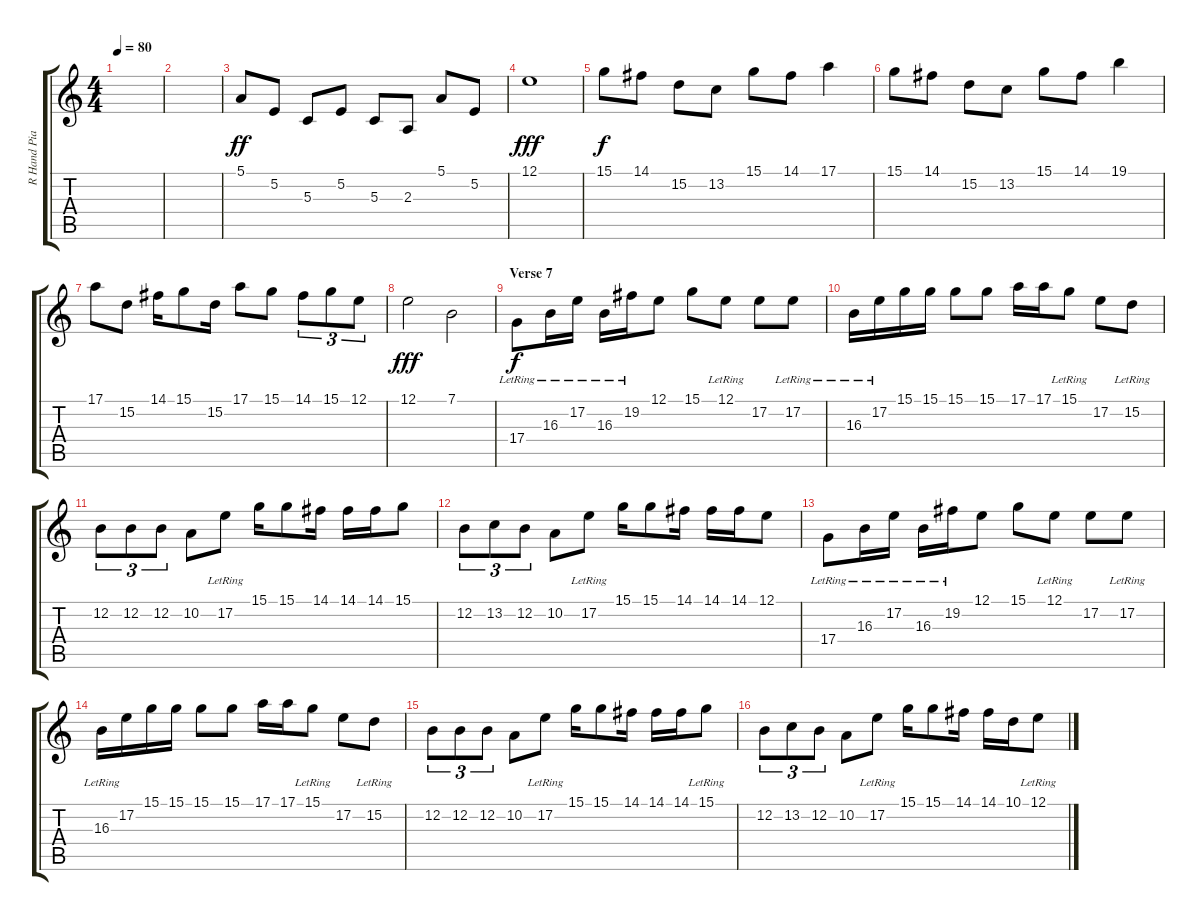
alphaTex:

\track ("R Hand Piano" "R Hand Pia") {instrument acousticgrandpiano}
\staff {score tabs}
\tuning (E4 B3 G3 D3 A2 E2) {hide}
\ts (4 4)
\tempo 80
\clef g2
\ks c
|
|
5.1.8{dy ff} 5.2.8 5.3.8 5.2.8 5.3.8 2.3.8 5.1.8 5.2.8 |
12.1.1{dy fff} |
15.1.8{dy f} 14.1.8 15.2.8 13.2.8 15.1.8 14.1.8 17.1.4 |
15.1.8 14.1.8 15.2.8 13.2.8 15.1.8 14.1.8 19.1.4 |
17.1.8 15.2.8 14.1.16 15.1.8 15.2.16 17.1.8 15.1.8 14.1.8{tu (3 2)} 15.1.8{tu (3 2)} 12.1.8{tu (3 2)} |
12.1.2{dy fff} 7.1.2 |
\section ("" "Verse 7")
17.4{lr}.8{dy f} 16.3{lr}.16 17.2{lr}.16 16.3{lr}.16 19.2{lr}.16 12.1.8 15.1.8 12.1{lr}.8 17.2.8 17.2{lr}.8 |
16.3{lr}.16 17.2{lr}.16 15.1.16 15.1.16 15.1.8 15.1.8 17.1.16 17.1.16 15.1{lr}.8 17.2.8 15.2{lr}.8 |
12.2.8{tu (3 2)} 12.2.8{tu (3 2)} 12.2.8{tu (3 2)} 10.2.8 17.2{lr}.8 15.1.16 15.1.8 14.1.16 14.1.16 14.1.16 15.1.8 |
12.2.8{tu (3 2)} 13.2.8{tu (3 2)} 12.2.8{tu (3 2)} 10.2.8 17.2{lr}.8 15.1.16 15.1.8 14.1.16 14.1.16 14.1.16 12.1.8 |
17.4{lr}.8 16.3{lr}.16 17.2{lr}.16 16.3{lr}.16 19.2{lr}.16 12.1.8 15.1.8 12.1{lr}.8 17.2.8 17.2{lr}.8 |
16.3{lr}.16 17.2{lr}.16 15.1.16 15.1.16 15.1.8 15.1.8 17.1.16 17.1.16 15.1{lr}.8 17.2.8 15.2{lr}.8 |
12.2.8{tu (3 2)} 12.2.8{tu (3 2)} 12.2.8{tu (3 2)} 10.2.8 17.2{lr}.8 15.1.16 15.1.8 14.1.16 14.1.16 14.1.16 15.1{lr}.8 |
12.2.8{tu (3 2)} 13.2.8{tu (3 2)} 12.2.8{tu (3 2)} 10.2.8 17.2{lr}.8 15.1.16 15.1.8 14.1.16 14.1.16 10.1.16 12.1{lr}.8
